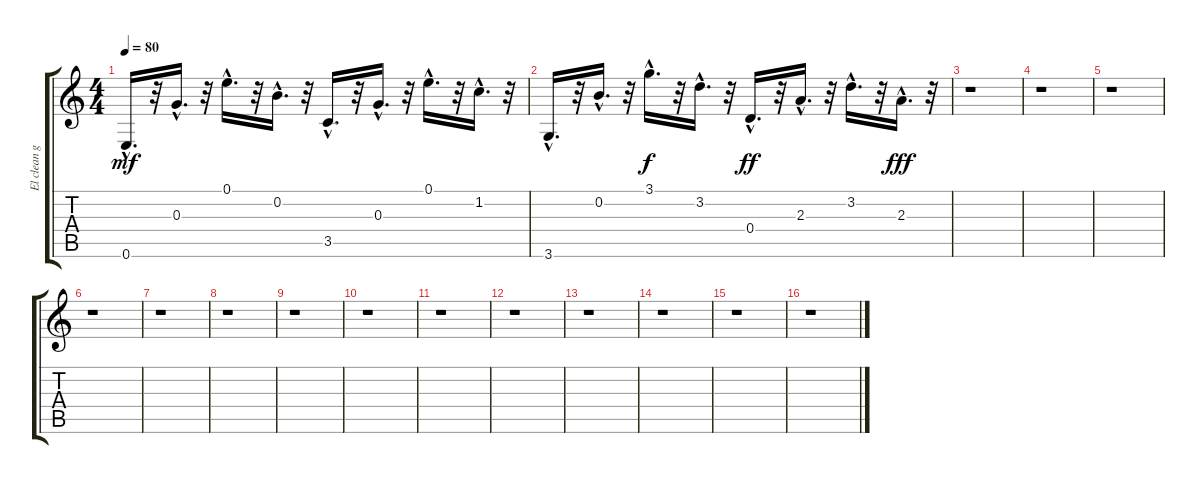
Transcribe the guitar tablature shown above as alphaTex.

\track ("El clean guit" "El clean g") {instrument electricguitarclean}
\staff {score tabs}
\tuning (E4 B3 G3 D3 A2 E2) {hide}
\ts (4 4)
\tempo 80
\clef g2
\ks c
0.6{hac}.16{d dy mf} r.32 0.3{hac}.16{d} r.32 0.1{hac}.16{d} r.32 0.2{hac}.16{d} r.32 3.5{hac}.16{d} r.32 0.3{hac}.16{d} r.32 0.1{hac}.16{d} r.32 1.2{hac}.16{d} r.32 |
3.6{hac}.16{d} r.32 0.2{hac}.16{d} r.32 3.1{hac}.16{d dy f} r.32 3.2{hac}.16{d} r.32 0.4{hac}.16{d dy ff} r.32 2.3{hac}.16{d} r.32 3.2{hac}.16{d} r.32 2.3{hac}.16{d dy fff} r.32 |
r.1 |
r.1 |
r.1 |
r.1 |
r.1 |
r.1 |
r.1 |
r.1 |
r.1 |
r.1 |
r.1 |
r.1 |
r.1 |
r.1
